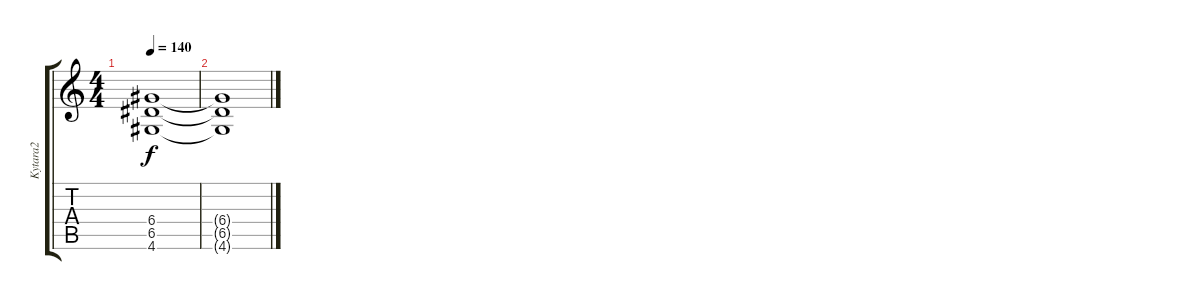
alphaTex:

\track ("Kytara2" "Kytara2") {instrument distortionguitar}
\staff {score tabs}
\tuning (E4 B3 G3 D3 A2 E2) {hide}
\ts (4 4)
\tempo 140
\clef g2
\ks c
(6.4 6.5 4.6).1{dy f} |
(6.4{t} 6.5{t} 4.6{t}).1
